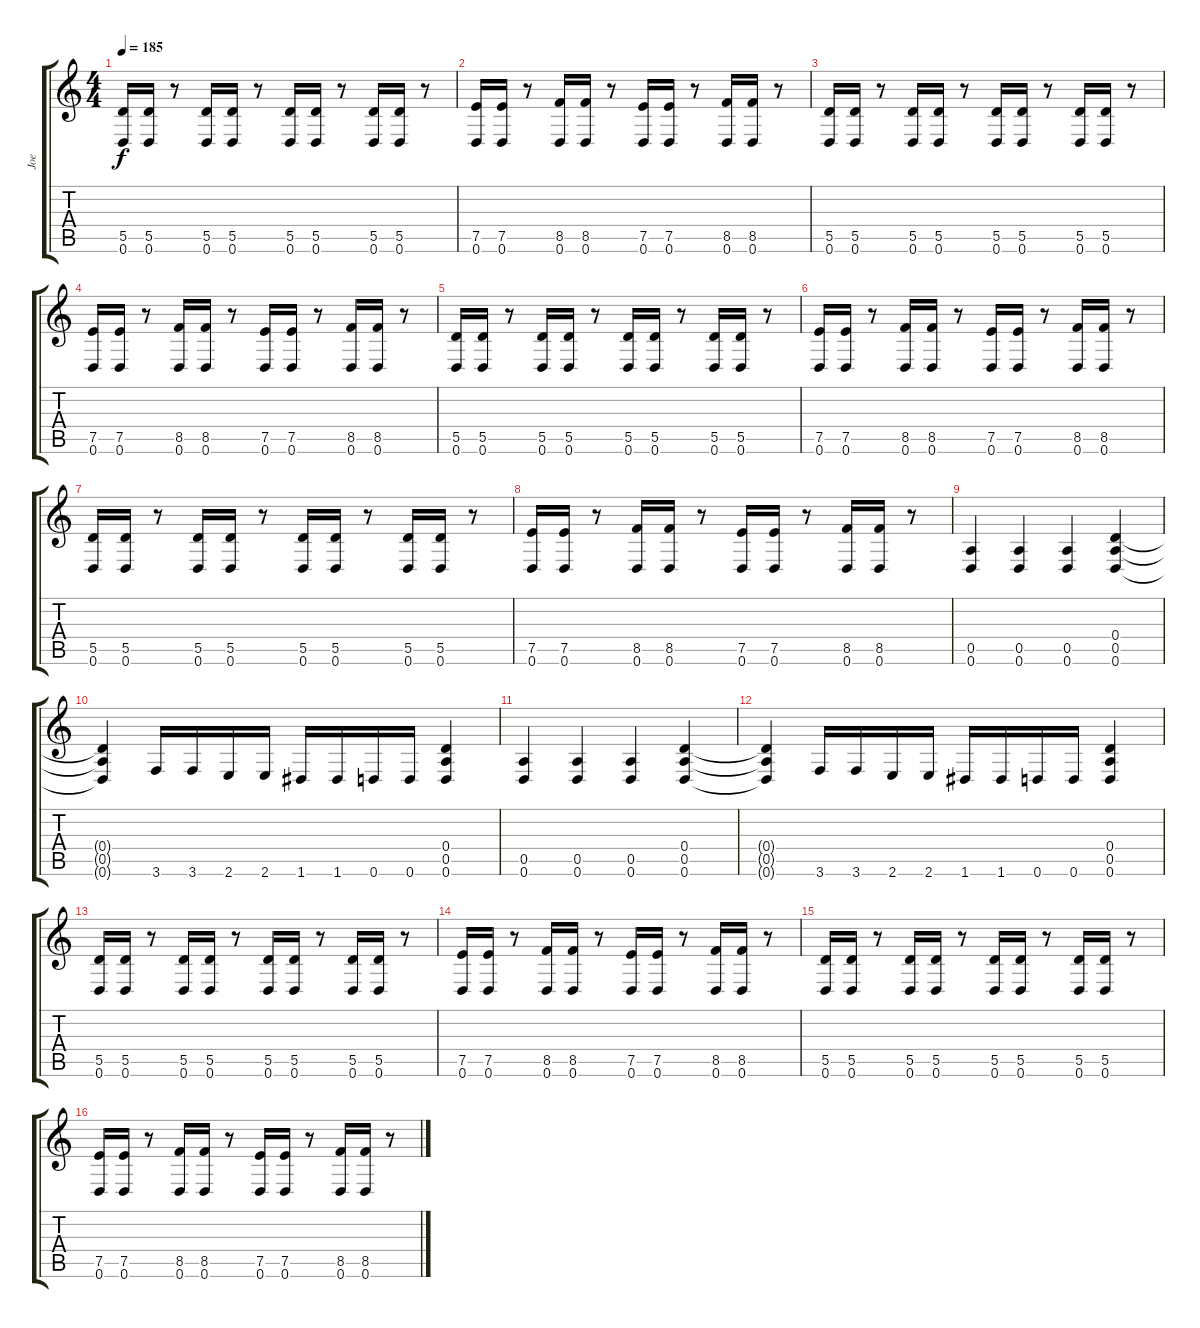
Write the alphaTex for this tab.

\track ("Joe" "Joe") {instrument distortionguitar}
\staff {score tabs}
\tuning (E4 B3 G3 D3 A2 D2) {hide}
\ts (4 4)
\tempo 185
\clef g2
\ks c
(5.5 0.6).16{dy f} (5.5 0.6).16 r.8 (5.5 0.6).16 (5.5 0.6).16 r.8 (5.5 0.6).16 (5.5 0.6).16 r.8 (5.5 0.6).16 (5.5 0.6).16 r.8 |
(7.5 0.6).16 (7.5 0.6).16 r.8 (8.5 0.6).16 (8.5 0.6).16 r.8 (7.5 0.6).16 (7.5 0.6).16 r.8 (8.5 0.6).16 (8.5 0.6).16 r.8 |
(5.5 0.6).16 (5.5 0.6).16 r.8 (5.5 0.6).16 (5.5 0.6).16 r.8 (5.5 0.6).16 (5.5 0.6).16 r.8 (5.5 0.6).16 (5.5 0.6).16 r.8 |
(7.5 0.6).16 (7.5 0.6).16 r.8 (8.5 0.6).16 (8.5 0.6).16 r.8 (7.5 0.6).16 (7.5 0.6).16 r.8 (8.5 0.6).16 (8.5 0.6).16 r.8 |
(5.5 0.6).16 (5.5 0.6).16 r.8 (5.5 0.6).16 (5.5 0.6).16 r.8 (5.5 0.6).16 (5.5 0.6).16 r.8 (5.5 0.6).16 (5.5 0.6).16 r.8 |
(7.5 0.6).16 (7.5 0.6).16 r.8 (8.5 0.6).16 (8.5 0.6).16 r.8 (7.5 0.6).16 (7.5 0.6).16 r.8 (8.5 0.6).16 (8.5 0.6).16 r.8 |
(5.5 0.6).16 (5.5 0.6).16 r.8 (5.5 0.6).16 (5.5 0.6).16 r.8 (5.5 0.6).16 (5.5 0.6).16 r.8 (5.5 0.6).16 (5.5 0.6).16 r.8 |
(7.5 0.6).16 (7.5 0.6).16 r.8 (8.5 0.6).16 (8.5 0.6).16 r.8 (7.5 0.6).16 (7.5 0.6).16 r.8 (8.5 0.6).16 (8.5 0.6).16 r.8 |
(0.5 0.6).4 (0.5 0.6).4 (0.5 0.6).4 (0.4 0.5 0.6).4 |
(0.4{t} 0.5{t} 0.6{t}).4 3.6.16 3.6.16 2.6.16 2.6.16 1.6.16 1.6.16 0.6.16 0.6.16 (0.4 0.5 0.6).4 |
(0.5 0.6).4 (0.5 0.6).4 (0.5 0.6).4 (0.4 0.5 0.6).4 |
(0.4{t} 0.5{t} 0.6{t}).4 3.6.16 3.6.16 2.6.16 2.6.16 1.6.16 1.6.16 0.6.16 0.6.16 (0.4 0.5 0.6).4 |
(5.5 0.6).16 (5.5 0.6).16 r.8 (5.5 0.6).16 (5.5 0.6).16 r.8 (5.5 0.6).16 (5.5 0.6).16 r.8 (5.5 0.6).16 (5.5 0.6).16 r.8 |
(7.5 0.6).16 (7.5 0.6).16 r.8 (8.5 0.6).16 (8.5 0.6).16 r.8 (7.5 0.6).16 (7.5 0.6).16 r.8 (8.5 0.6).16 (8.5 0.6).16 r.8 |
(5.5 0.6).16 (5.5 0.6).16 r.8 (5.5 0.6).16 (5.5 0.6).16 r.8 (5.5 0.6).16 (5.5 0.6).16 r.8 (5.5 0.6).16 (5.5 0.6).16 r.8 |
(7.5 0.6).16 (7.5 0.6).16 r.8 (8.5 0.6).16 (8.5 0.6).16 r.8 (7.5 0.6).16 (7.5 0.6).16 r.8 (8.5 0.6).16 (8.5 0.6).16 r.8
